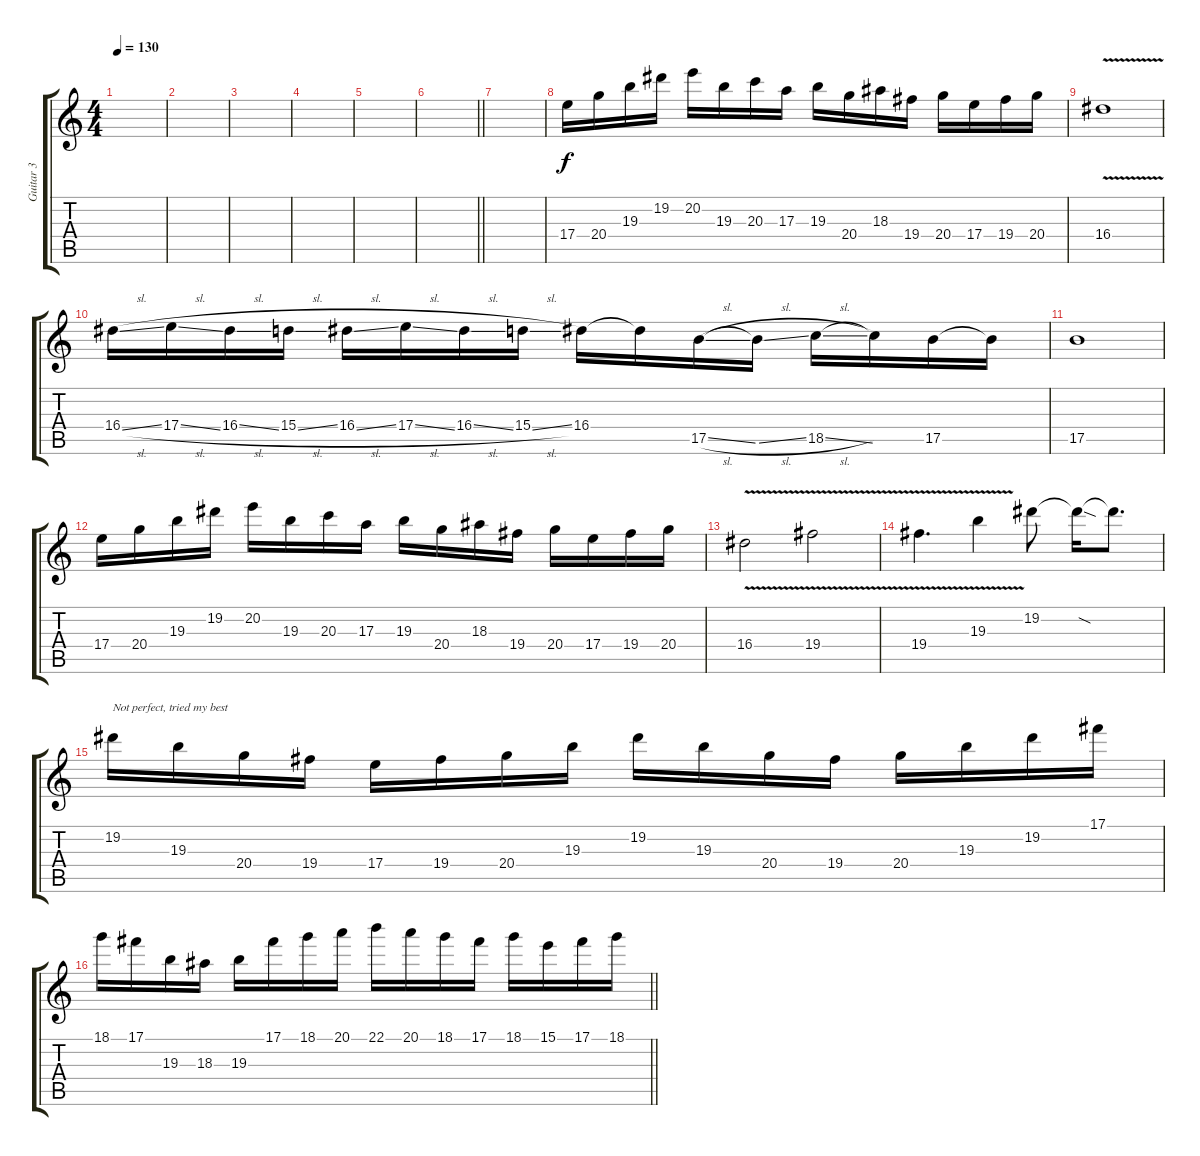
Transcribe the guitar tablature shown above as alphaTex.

\track ("Guitar 3" "Guitar 3") {instrument distortionguitar}
\staff {score tabs}
\tuning (Db4 Ab3 E3 B2 Gb2 B1) {hide}
\ts (4 4)
\tempo 130
\clef g2
\ks c
|
|
|
|
|
\barLineRight lightlight
|
\section ("" "")
|
17.4.16 20.4.16 19.3.16 19.2.16 20.2.16 19.3.16 20.3.16 17.3.16 19.3.16 20.4.16 18.3.16 19.4.16 20.4.16 17.4.16 19.4.16 20.4.16 |
16.4{v}.1 |
16.4{sl}.16 17.4{sl}.16 16.4{sl}.16 15.4{sl}.16 16.4{sl}.16 17.4{sl}.16 16.4{sl}.16 15.4{sl}.16 16.4.16 16.4{t}.16 17.5{sl}.16 17.5{sl t}.16 18.5{sl}.16 18.5{t}.16 17.5.16 17.5{t}.16 |
17.5.1 |
17.4.16 20.4.16 19.3.16 19.2.16 20.2.16 19.3.16 20.3.16 17.3.16 19.3.16 20.4.16 18.3.16 19.4.16 20.4.16 17.4.16 19.4.16 20.4.16 |
16.4{v}.2 19.4{v}.2 |
19.4{v}.4{d} 19.3{v}.4 19.2.8 19.2{sod t}.16 19.2{t}.8{d} |
19.2.16{txt "Not perfect, tried my best"} 19.3.16 20.4.16 19.4.16 17.4.16 19.4.16 20.4.16 19.3.16 19.2.16 19.3.16 20.4.16 19.4.16 20.4.16 19.3.16 19.2.16 17.1.16 |
\barLineRight lightlight
18.1.16 17.1.16 19.3.16 18.3.16 19.3.16 17.1.16 18.1.16 20.1.16 22.1.16 20.1.16 18.1.16 17.1.16 18.1.16 15.1.16 17.1.16 18.1.16
